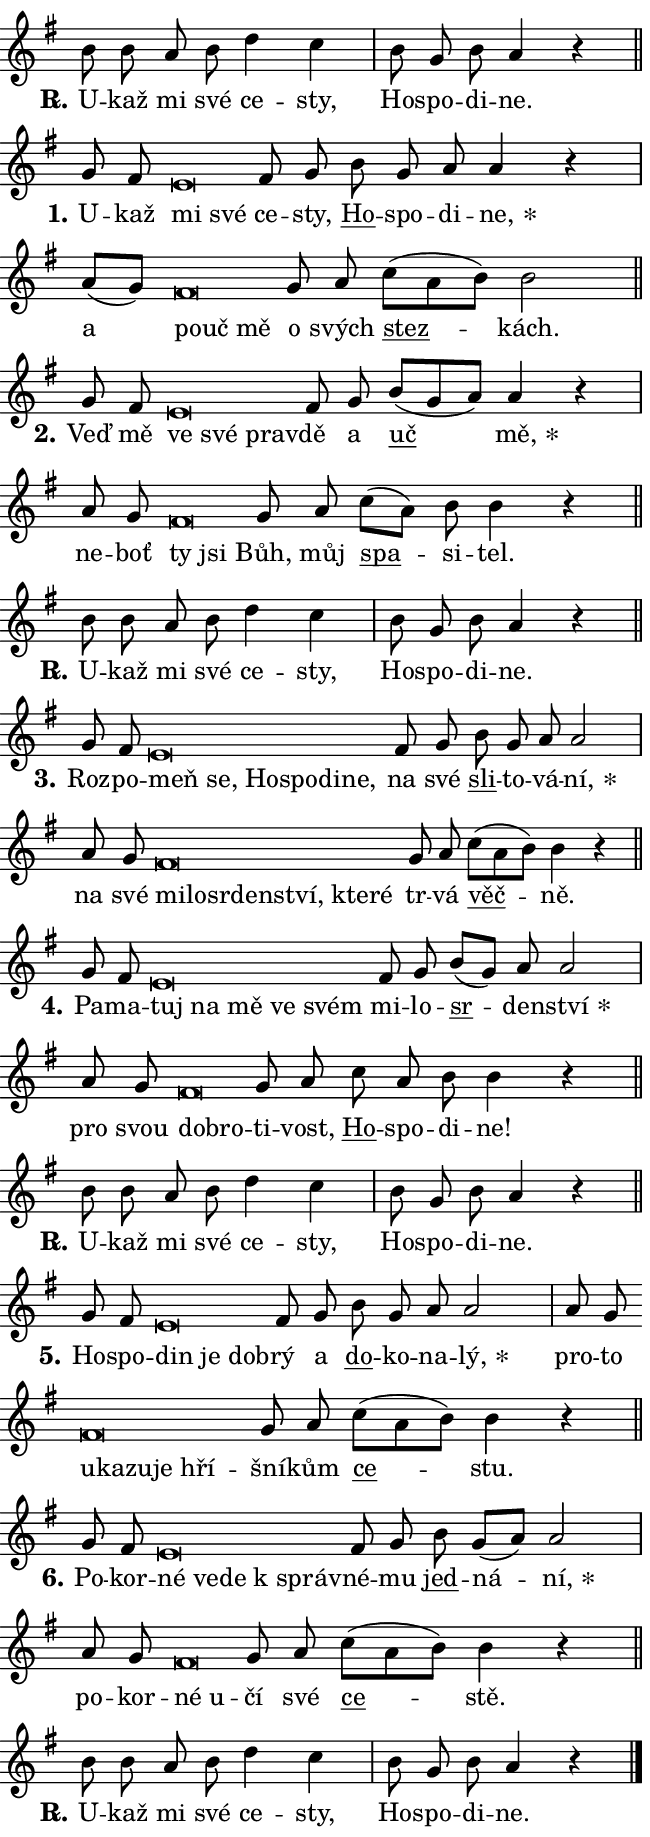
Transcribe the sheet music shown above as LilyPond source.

\version "2.24.0"
\header { tagline = "" }
\paper {
  indent = 0\cm
  top-margin = 0\cm
  right-margin = 0.13\cm % to fit lyric hyphens
  bottom-margin = 0\cm
  left-margin = 0\cm
  paper-width = 11\cm
  page-breaking = #ly:one-page-breaking
  system-system-spacing.basic-distance = #11
  score-system-spacing.basic-distance = #11
  ragged-last = ##f
}


%% Author: Thomas Morley
%% https://lists.gnu.org/archive/html/lilypond-user/2020-05/msg00002.html
#(define (line-position grob)
"Returns position of @var[grob} in current system:
   @code{'start}, if at first time-step
   @code{'end}, if at last time-step
   @code{'middle} otherwise
"
  (let* ((col (ly:item-get-column grob))
         (ln (ly:grob-object col 'left-neighbor))
         (rn (ly:grob-object col 'right-neighbor))
         (col-to-check-left (if (ly:grob? ln) ln col))
         (col-to-check-right (if (ly:grob? rn) rn col))
         (break-dir-left
           (and
             (ly:grob-property col-to-check-left 'non-musical #f)
             (ly:item-break-dir col-to-check-left)))
         (break-dir-right
           (and
             (ly:grob-property col-to-check-right 'non-musical #f)
             (ly:item-break-dir col-to-check-right))))
        (cond ((eqv? 1 break-dir-left) 'start)
              ((eqv? -1 break-dir-right) 'end)
              (else 'middle))))

#(define (tranparent-at-line-position vctor)
  (lambda (grob)
  "Relying on @code{line-position} select the relevant enry from @var{vctor}.
Used to determine transparency,"
    (case (line-position grob)
      ((end) (not (vector-ref vctor 0)))
      ((middle) (not (vector-ref vctor 1)))
      ((start) (not (vector-ref vctor 2))))))

noteHeadBreakVisibility =
#(define-music-function (break-visibility)(vector?)
"Makes @code{NoteHead}s transparent relying on @var{break-visibility}"
#{
  \override NoteHead.transparent =
    #(tranparent-at-line-position break-visibility)
#})

#(define delete-ledgers-for-transparent-note-heads
  (lambda (grob)
    "Reads whether a @code{NoteHead} is transparent.
If so this @code{NoteHead} is removed from @code{'note-heads} from
@var{grob}, which is supposed to be @code{LedgerLineSpanner}.
As a result ledgers are not printed for this @code{NoteHead}"
    (let* ((nhds-array (ly:grob-object grob 'note-heads))
           (nhds-list
             (if (ly:grob-array? nhds-array)
                 (ly:grob-array->list nhds-array)
                 '()))
           ;; Relies on the transparent-property being done before
           ;; Staff.LedgerLineSpanner.after-line-breaking is executed.
           ;; This is fragile ...
           (to-keep
             (remove
               (lambda (nhd)
                 (ly:grob-property nhd 'transparent #f))
               nhds-list)))
      ;; TODO find a better method to iterate over grob-arrays, similiar
      ;; to filter/remove etc for lists
      ;; For now rebuilt from scratch
      (set! (ly:grob-object grob 'note-heads)  '())
      (for-each
        (lambda (nhd)
          (ly:pointer-group-interface::add-grob grob 'note-heads nhd))
        to-keep))))

squashNotes = {
  \override NoteHead.X-extent = #'(-0.2 . 0.2)
  \override NoteHead.Y-extent = #'(-0.75 . 0)
  \override NoteHead.stencil =
    #(lambda (grob)
       (let ((pos (ly:grob-property grob 'staff-position)))
         (begin
           (if (< pos -7) (display "ERROR: Lower brevis then expected\n") (display ""))
           (if (<= pos -6) ly:text-interface::print ly:note-head::print))))
}
unSquashNotes = {
  \revert NoteHead.X-extent
  \revert NoteHead.Y-extent
  \revert NoteHead.stencil
}

hideNotes = \noteHeadBreakVisibility #begin-of-line-visible
unHideNotes = \noteHeadBreakVisibility #all-visible

% work-around for resetting accidentals
% https://lilypond.org/doc/v2.23/Documentation/notation/displaying-rhythms#unmetered-music
cadenzaMeasure = {
  \cadenzaOff
  \partial 1024 s1024
  \cadenzaOn
}

#(define-markup-command (accent layout props text) (markup?)
  "Underline accented syllable"
  (interpret-markup layout props
    #{\markup \override #'(offset . 4.3) \underline { #text }#}))

responsum = \markup \concat {
  "R" \hspace #-1.05 \path #0.1 #'((moveto 0 0.07) (lineto 0.9 0.8)) \hspace #0.05 "."
}

spaceSize = #0.6828661417322834 % exact space size for TeX Gyre Schola

\layout {
  \context {
    \Staff
    \remove "Time_signature_engraver"
    \override LedgerLineSpanner.after-line-breaking = #delete-ledgers-for-transparent-note-heads
  }
  \context {
    \Lyrics {
      \override LyricSpace.minimum-distance = \spaceSize
      \override LyricText.font-name = #"TeX Gyre Schola"
      \override LyricText.font-size = 1
      \override StanzaNumber.font-name = #"TeX Gyre Schola Bold"
      \override StanzaNumber.font-size = 1
    }
  }
  \context {
    \Score 
    \override NoteHead.text =
      #(lambda (grob) 
        (let ((pos (ly:grob-property grob 'staff-position)))
          #{\markup {
            \combine
              \halign #-0.55 \raise #(if (= pos -6) 0 0.5) \override #'(thickness . 2) \draw-line #'(3.2 . 0)
              \musicglyph "noteheads.sM1"
          }#}))
  }
}

% magnetic-lyrics.ily
%
%   written by
%     Jean Abou Samra <jean@abou-samra.fr>
%     Werner Lemberg <wl@gnu.org>
%
%   adapted by
%     Jiri Hon <jiri.hon@gmail.com>
%
% Version 2022-Apr-15

% https://www.mail-archive.com/lilypond-user@gnu.org/msg149350.html

#(define (Left_hyphen_pointer_engraver context)
   "Collect syllable-hyphen-syllable occurrences in lyrics and store
them in properties.  This engraver only looks to the left.  For
example, if the lyrics input is @code{foo -- bar}, it does the
following.

@itemize @bullet
@item
Set the @code{text} property of the @code{LyricHyphen} grob between
@q{foo} and @q{bar} to @code{foo}.

@item
Set the @code{left-hyphen} property of the @code{LyricText} grob with
text @q{foo} to the @code{LyricHyphen} grob between @q{foo} and
@q{bar}.
@end itemize

Use this auxiliary engraver in combination with the
@code{lyric-@/text::@/apply-@/magnetic-@/offset!} hook."
   (let ((hyphen #f)
         (text #f))
     (make-engraver
      (acknowledgers
       ((lyric-syllable-interface engraver grob source-engraver)
        (set! text grob)))
      (end-acknowledgers
       ((lyric-hyphen-interface engraver grob source-engraver)
        ;(when (not (grob::has-interface grob 'lyric-space-interface))
          (set! hyphen grob)));)
      ((stop-translation-timestep engraver)
       (when (and text hyphen)
         (ly:grob-set-object! text 'left-hyphen hyphen))
       (set! text #f)
       (set! hyphen #f)))))

#(define (lyric-text::apply-magnetic-offset! grob)
   "If the space between two syllables is less than the value in
property @code{LyricText@/.details@/.squash-threshold}, move the right
syllable to the left so that it gets concatenated with the left
syllable.

Use this function as a hook for
@code{LyricText@/.after-@/line-@/breaking} if the
@code{Left_@/hyphen_@/pointer_@/engraver} is active."
   (let ((hyphen (ly:grob-object grob 'left-hyphen #f)))
     (when hyphen
       (let ((left-text (ly:spanner-bound hyphen LEFT)))
         (when (grob::has-interface left-text 'lyric-syllable-interface)
           (let* ((common (ly:grob-common-refpoint grob left-text X))
                  (this-x-ext (ly:grob-extent grob common X))
                  (left-x-ext
                   (begin
                     ;; Trigger magnetism for left-text.
                     (ly:grob-property left-text 'after-line-breaking)
                     (ly:grob-extent left-text common X)))
                  ;; `delta` is the gap width between two syllables.
                  (delta (- (interval-start this-x-ext)
                            (interval-end left-x-ext)))
                  (details (ly:grob-property grob 'details))
                  (threshold (assoc-get 'squash-threshold details 0.2)))
             (when (< delta threshold)
               (let* (;; We have to manipulate the input text so that
                      ;; ligatures crossing syllable boundaries are not
                      ;; disabled.  For languages based on the Latin
                      ;; script this is essentially a beautification.
                      ;; However, for non-Western scripts it can be a
                      ;; necessity.
                      (lt (ly:grob-property left-text 'text))
                      (rt (ly:grob-property grob 'text))
                      (is-space (grob::has-interface hyphen 'lyric-space-interface))
                      (space (if is-space " " ""))
                      (extra-delta (if is-space spaceSize 0))
                      ;; Append new syllable.
                      (ltrt-space (if (and (string? lt) (string? rt))
                                (string-append lt space rt)
                                (make-concat-markup (list lt space rt))))
                      ;; Right-align `ltrt` to the right side.
                      (ltrt-space-markup (grob-interpret-markup
                               grob
                               (make-translate-markup
                                (cons (interval-length this-x-ext) 0)
                                (make-right-align-markup ltrt-space)))))
                 (begin
                   ;; Don't print `left-text`.
                   (ly:grob-set-property! left-text 'stencil #f)
                   ;; Set text and stencil (which holds all collected
                   ;; syllables so far) and shift it to the left.
                   (ly:grob-set-property! grob 'text ltrt-space)
                   (ly:grob-set-property! grob 'stencil ltrt-space-markup)
                   (ly:grob-translate-axis! grob (- (- delta extra-delta)) X))))))))))


#(define (lyric-hyphen::displace-bounds-first grob)
   ;; Make very sure this callback isn't triggered too early.
   (let ((left (ly:spanner-bound grob LEFT))
         (right (ly:spanner-bound grob RIGHT)))
     (ly:grob-property left 'after-line-breaking)
     (ly:grob-property right 'after-line-breaking)
     (ly:lyric-hyphen::print grob)))

squashThreshold = #0.4

\layout {
  \context {
    \Lyrics
    \consists #Left_hyphen_pointer_engraver
    \override LyricText.after-line-breaking =
      #lyric-text::apply-magnetic-offset!
    \override LyricHyphen.stencil = #lyric-hyphen::displace-bounds-first
    \override LyricText.details.squash-threshold = \squashThreshold
    \override LyricHyphen.minimum-distance = 0
    \override LyricHyphen.minimum-length = \squashThreshold
  }
}

squashText = \override LyricText.details.squash-threshold = 9999
unSquashText = \override LyricText.details.squash-threshold = \squashThreshold

leftText = \override LyricText.self-alignment-X = #LEFT
unLeftText = \revert LyricText.self-alignment-X

starOffset = #(lambda (grob) 
                (let ((x_offset (ly:self-alignment-interface::aligned-on-x-parent grob)))
                  (if (= x_offset 0) 0 (+ x_offset 1.2))))

star = #(define-music-function (syllable)(string?)
"Append star separator at the end of a syllable"
#{
  \once \override LyricText.X-offset = #starOffset
  \lyricmode { \markup {
    #syllable
    \override #'((font-name . "TeX Gyre Schola Bold")) \hspace #0.2 \lower #0.65 \larger "*"
  } }
#})

starAccent = #(define-music-function (syllable)(string?)
"Append star separator at the end of a syllable and make accent"
#{
  \once \override LyricText.X-offset = #starOffset
  \lyricmode { \markup {
    \accent #syllable
    \override #'((font-name . "TeX Gyre Schola Bold")) \hspace #0.2 \lower #0.65 \larger "*"
  } }
#})

breath = #(define-music-function (syllable)(string?)
"Append breathing indicator at the end of a syllable"
#{
  \lyricmode { \markup { #syllable "+" } }
#})

optionalBreath = #(define-music-function (syllable)(string?)
"Append optional breathing indicator at the end of a syllable"
#{
  \lyricmode { \markup { #syllable "(+)" } }
#})


\score {
    <<
        \new Voice = "melody" { \cadenzaOn \key g \major \relative { b'8 b a b d4 c \cadenzaMeasure \bar "|" b8 g b a4 r \cadenzaMeasure \bar "||" \break } }
        \new Lyrics \lyricsto "melody" { \lyricmode { \set stanza = \responsum
U -- kaž mi své ce -- sty, Ho -- spo -- di -- ne. } }
    >>
    \layout {}
}

\score {
    <<
        \new Voice = "melody" { \cadenzaOn \key g \major \relative { g'8 fis \bar "" \squashNotes e\breve*1/16 \hideNotes \breve*1/16 \bar "" \unHideNotes \unSquashNotes fis8 g \bar "" b g a a4 r \cadenzaMeasure \bar "|" a8[( g)] \bar "" \squashNotes fis\breve*1/16 \hideNotes \breve*1/16 \breve*1/16 \bar "" \unHideNotes \unSquashNotes g8 a \bar "" c[( a b)] b2 \cadenzaMeasure \bar "||" \break } }
        \new Lyrics \lyricsto "melody" { \lyricmode { \set stanza = "1."
U -- kaž \leftText mi \squashText své \unLeftText \unSquashText ce -- sty, \markup \accent Ho -- spo -- di -- \star ne, a \leftText po -- \squashText uč mě \unLeftText \unSquashText o svých \markup \accent stez -- kách. } }
    >>
    \layout {}
}

\score {
    <<
        \new Voice = "melody" { \cadenzaOn \key g \major \relative { g'8 fis \bar "" \squashNotes e\breve*1/16 \hideNotes \breve*1/16 \breve*1/16 \bar "" \unHideNotes \unSquashNotes fis8 g \bar "" b[( g a)] a4 r \cadenzaMeasure \bar "|" a8 g \bar "" \squashNotes fis\breve*1/16 \hideNotes \breve*1/16 \bar "" \unHideNotes \unSquashNotes g8 a \bar "" c[( a)] b b4 r \cadenzaMeasure \bar "||" \break } }
        \new Lyrics \lyricsto "melody" { \lyricmode { \set stanza = "2."
Veď mě \leftText ve \squashText své prav -- \unLeftText \unSquashText dě a \markup \accent uč \star mě, ne -- boť \leftText ty \squashText jsi \unLeftText \unSquashText Bůh, můj \markup \accent spa -- si -- tel. } }
    >>
    \layout {}
}

\score {
    <<
        \new Voice = "melody" { \cadenzaOn \key g \major \relative { b'8 b a b d4 c \cadenzaMeasure \bar "|" b8 g b a4 r \cadenzaMeasure \bar "||" \break } }
        \new Lyrics \lyricsto "melody" { \lyricmode { \set stanza = \responsum
U -- kaž mi své ce -- sty, Ho -- spo -- di -- ne. } }
    >>
    \layout {}
}

\score {
    <<
        \new Voice = "melody" { \cadenzaOn \key g \major \relative { g'8 fis \bar "" \squashNotes e\breve*1/16 \hideNotes \breve*1/16 \bar "" \breve*1/16 \bar "" \breve*1/16 \bar "" \breve*1/16 \breve*1/16 \bar "" \unHideNotes \unSquashNotes fis8 g \bar "" b g a a2 \cadenzaMeasure \bar "|" a8 g \bar "" \squashNotes fis\breve*1/16 \hideNotes \breve*1/16 \bar "" \breve*1/16 \bar "" \breve*1/16 \bar "" \breve*1/16 \bar "" \breve*1/16 \breve*1/16 \bar "" \unHideNotes \unSquashNotes g8 a \bar "" c[( a b)] b4 r \cadenzaMeasure \bar "||" \break } }
        \new Lyrics \lyricsto "melody" { \lyricmode { \set stanza = "3."
Roz -- po -- \leftText meň \squashText se, Ho -- spo -- di -- ne, \unLeftText \unSquashText na své \markup \accent sli -- to -- vá -- \star ní, na své \leftText mi -- \squashText lo -- sr -- den -- ství, kte -- ré \unLeftText \unSquashText tr -- vá \markup \accent věč -- ně. } }
    >>
    \layout {}
}

\score {
    <<
        \new Voice = "melody" { \cadenzaOn \key g \major \relative { g'8 fis \bar "" \squashNotes e\breve*1/16 \hideNotes \breve*1/16 \bar "" \breve*1/16 \bar "" \breve*1/16 \breve*1/16 \bar "" \unHideNotes \unSquashNotes fis8 g \bar "" b[( g)] a a2 \cadenzaMeasure \bar "|" a8 g \bar "" \squashNotes fis\breve*1/16 \hideNotes \breve*1/16 \bar "" \unHideNotes \unSquashNotes g8 a \bar "" c a b b4 r \cadenzaMeasure \bar "||" \break } }
        \new Lyrics \lyricsto "melody" { \lyricmode { \set stanza = "4."
Pa -- ma -- \leftText tuj \squashText na mě ve svém \unLeftText \unSquashText mi -- lo -- \markup \accent sr -- den -- \star ství pro svou \leftText dob -- \squashText ro -- \unLeftText \unSquashText ti -- vost, \markup \accent Ho -- spo -- di -- ne! } }
    >>
    \layout {}
}

\score {
    <<
        \new Voice = "melody" { \cadenzaOn \key g \major \relative { b'8 b a b d4 c \cadenzaMeasure \bar "|" b8 g b a4 r \cadenzaMeasure \bar "||" \break } }
        \new Lyrics \lyricsto "melody" { \lyricmode { \set stanza = \responsum
U -- kaž mi své ce -- sty, Ho -- spo -- di -- ne. } }
    >>
    \layout {}
}

\score {
    <<
        \new Voice = "melody" { \cadenzaOn \key g \major \relative { g'8 fis \bar "" \squashNotes e\breve*1/16 \hideNotes \breve*1/16 \breve*1/16 \bar "" \unHideNotes \unSquashNotes fis8 g \bar "" b g a a2 \cadenzaMeasure \bar "|" a8 g \bar "" \squashNotes fis\breve*1/16 \hideNotes \breve*1/16 \bar "" \breve*1/16 \bar "" \breve*1/16 \breve*1/16 \bar "" \unHideNotes \unSquashNotes g8 a \bar "" c[( a b)] b4 r \cadenzaMeasure \bar "||" \break } }
        \new Lyrics \lyricsto "melody" { \lyricmode { \set stanza = "5."
Ho -- spo -- \leftText din \squashText je dob -- \unLeftText \unSquashText rý a \markup \accent do -- ko -- na -- \star lý, pro -- to \leftText u -- \squashText ka -- zu -- je hří -- \unLeftText \unSquashText šní -- kům \markup \accent ce -- stu. } }
    >>
    \layout {}
}

\score {
    <<
        \new Voice = "melody" { \cadenzaOn \key g \major \relative { g'8 fis \bar "" \squashNotes e\breve*1/16 \hideNotes \breve*1/16 \bar "" \breve*1/16 \breve*1/16 \bar "" \unHideNotes \unSquashNotes fis8 g \bar "" b g[( a)] a2 \cadenzaMeasure \bar "|" a8 g \bar "" \squashNotes fis\breve*1/16 \hideNotes \breve*1/16 \bar "" \unHideNotes \unSquashNotes g8 a \bar "" c[( a b)] b4 r \cadenzaMeasure \bar "||" \break } }
        \new Lyrics \lyricsto "melody" { \lyricmode { \set stanza = "6."
Po -- kor -- \leftText né \squashText ve -- de "k správ" -- \unLeftText \unSquashText né -- mu \markup \accent jed -- ná -- \star ní, po -- kor -- \leftText né \squashText u -- \unLeftText \unSquashText čí své \markup \accent ce -- stě. } }
    >>
    \layout {}
}

\score {
    <<
        \new Voice = "melody" { \cadenzaOn \key g \major \relative { b'8 b a b d4 c \cadenzaMeasure \bar "|" b8 g b a4 r \cadenzaMeasure \bar "||" \break } \bar "|." }
        \new Lyrics \lyricsto "melody" { \lyricmode { \set stanza = \responsum
U -- kaž mi své ce -- sty, Ho -- spo -- di -- ne. } }
    >>
    \layout {}
}
